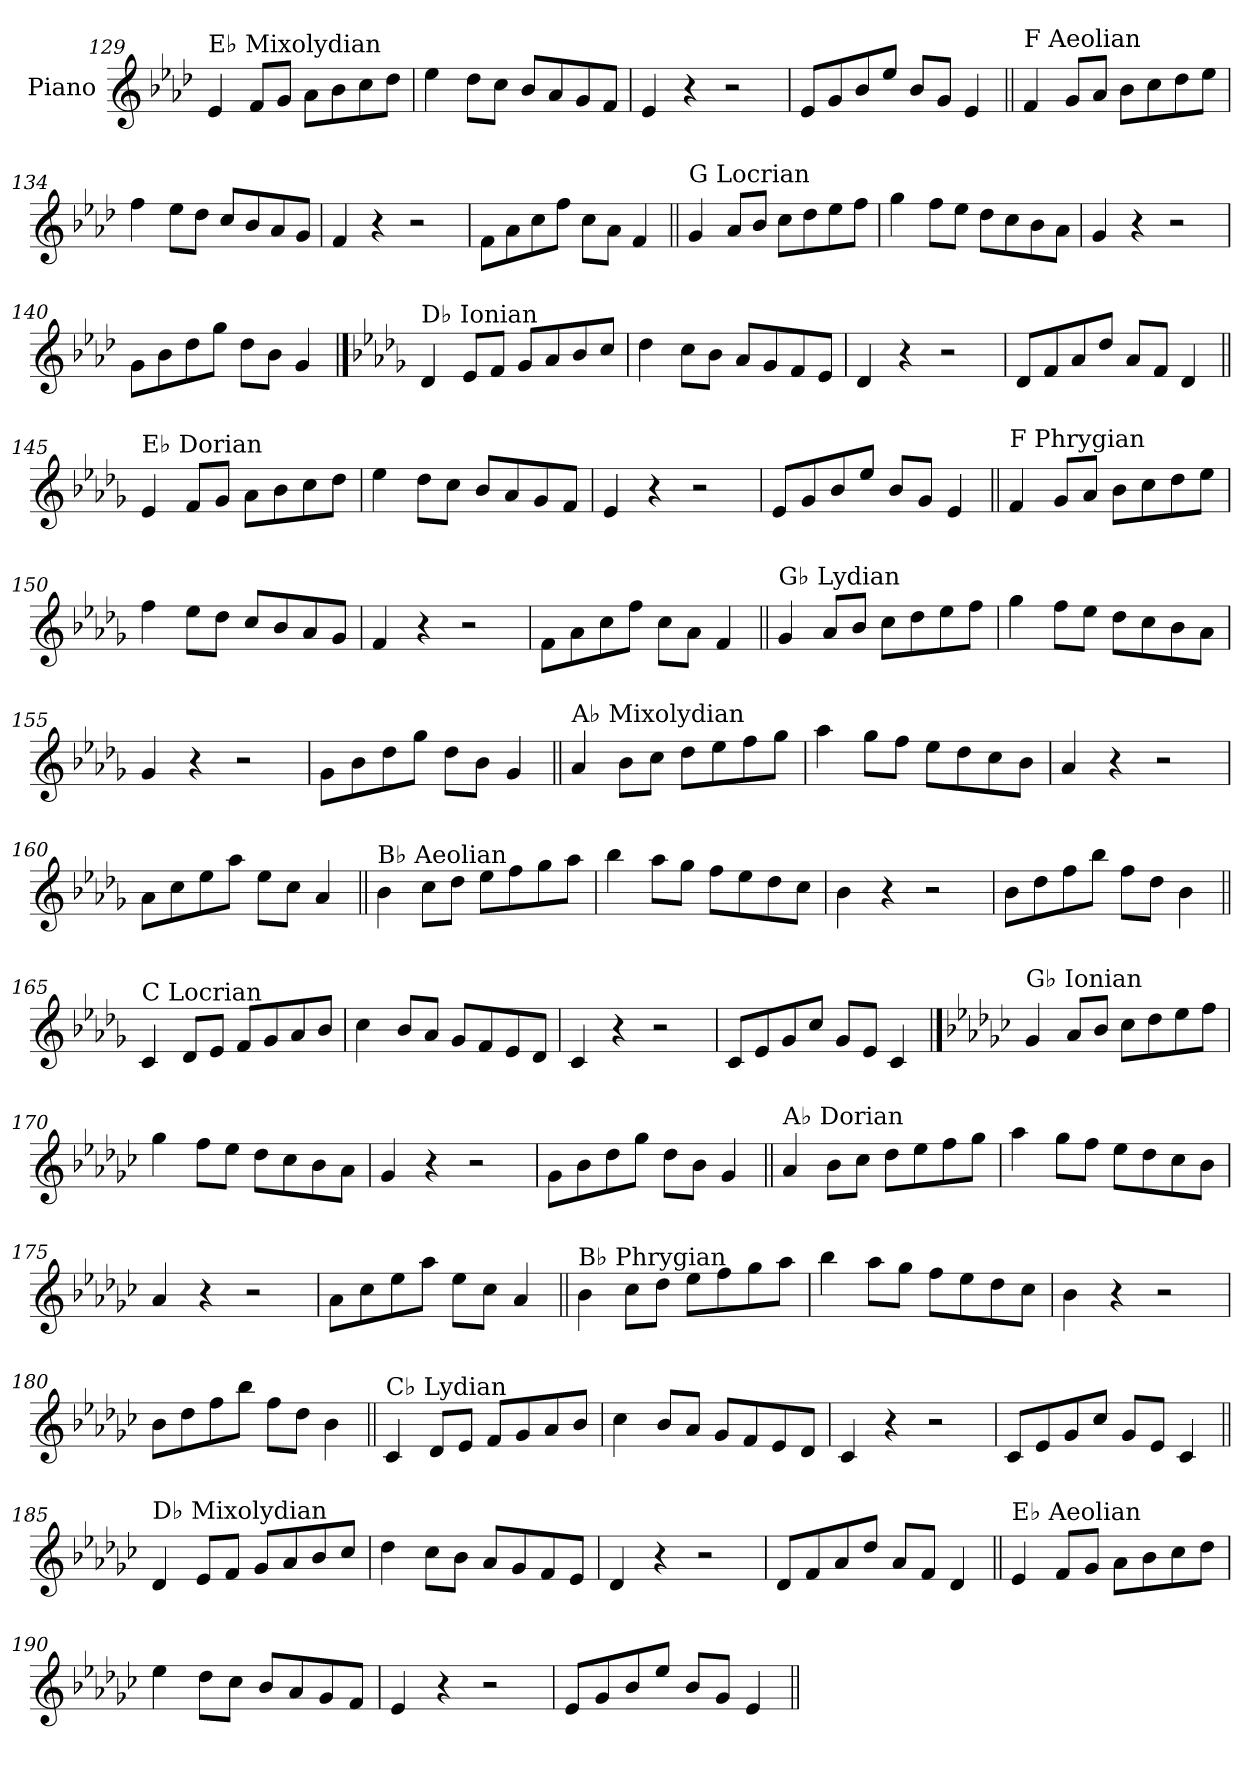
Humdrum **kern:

**kern
*part1
*staff1
*I"Piano
*I'Pno.
!!LO:LB:g=z
*clefG2
*k[b-e-a-d-]
=129
!LO:TX:a:t=E♭ Mixolydian
4e-/
8f/L
8g/J
8a-\L
8b-\
8cc\
8dd-\J
=130
4ee-\
8dd-\L
8cc\J
8b-/L
8a-/
8g/
8f/J
=131
4e-/
4r
2r
=132
8e-/L
8g/
8b-/
8ee-/J
8b-/L
8g/J
4e-/
!!LO:LB:g=z
=133||
!LO:TX:a:t=F Aeolian
4f/
8g/L
8a-/J
8b-\L
8cc\
8dd-\
8ee-\J
=134
4ff\
8ee-\L
8dd-\J
8cc/L
8b-/
8a-/
8g/J
=135
4f/
4r
2r
=136
8f\L
8a-\
8cc\
8ff\J
8cc\L
8a-\J
4f/
!!LO:LB:g=z
=137||
!LO:TX:a:t=G Locrian
4g/
8a-/L
8b-/J
8cc\L
8dd-\
8ee-\
8ff\J
=138
4gg\
8ff\L
8ee-\J
8dd-\L
8cc\
8b-\
8a-\J
=139
4g/
4r
2r
=140
8g\L
8b-\
8dd-\
8gg\J
8dd-\L
8b-\J
4g/
!!LO:PB:g=z
==141
*k[b-e-a-d-g-]
!LO:TX:a:t=D♭ Ionian
4d-/
8e-/L
8f/J
8g-/L
8a-/
8b-/
8cc/J
=142
4dd-\
8cc\L
8b-\J
8a-/L
8g-/
8f/
8e-/J
=143
4d-/
4r
2r
=144
8d-/L
8f/
8a-/
8dd-/J
8a-/L
8f/J
4d-/
!!LO:LB:g=z
=145||
!LO:TX:a:t=E♭ Dorian
4e-/
8f/L
8g-/J
8a-\L
8b-\
8cc\
8dd-\J
=146
4ee-\
8dd-\L
8cc\J
8b-/L
8a-/
8g-/
8f/J
=147
4e-/
4r
2r
=148
8e-/L
8g-/
8b-/
8ee-/J
8b-/L
8g-/J
4e-/
!!LO:LB:g=z
=149||
!LO:TX:a:t=F Phrygian
4f/
8g-/L
8a-/J
8b-\L
8cc\
8dd-\
8ee-\J
=150
4ff\
8ee-\L
8dd-\J
8cc/L
8b-/
8a-/
8g-/J
=151
4f/
4r
2r
=152
8f\L
8a-\
8cc\
8ff\J
8cc\L
8a-\J
4f/
!!LO:LB:g=z
=153||
!LO:TX:a:t=G♭ Lydian
4g-/
8a-/L
8b-/J
8cc\L
8dd-\
8ee-\
8ff\J
=154
4gg-\
8ff\L
8ee-\J
8dd-\L
8cc\
8b-\
8a-\J
=155
4g-/
4r
2r
=156
8g-\L
8b-\
8dd-\
8gg-\J
8dd-\L
8b-\J
4g-/
!!LO:LB:g=z
=157||
!LO:TX:a:t=A♭ Mixolydian
4a-/
8b-\L
8cc\J
8dd-\L
8ee-\
8ff\
8gg-\J
=158
4aa-\
8gg-\L
8ff\J
8ee-\L
8dd-\
8cc\
8b-\J
=159
4a-/
4r
2r
=160
8a-\L
8cc\
8ee-\
8aa-\J
8ee-\L
8cc\J
4a-/
!!LO:LB:g=z
=161||
!LO:TX:a:t=B♭ Aeolian
4b-\
8cc\L
8dd-\J
8ee-\L
8ff\
8gg-\
8aa-\J
=162
4bb-\
8aa-\L
8gg-\J
8ff\L
8ee-\
8dd-\
8cc\J
=163
4b-\
4r
2r
=164
8b-\L
8dd-\
8ff\
8bb-\J
8ff\L
8dd-\J
4b-\
!!LO:LB:g=z
=165||
!LO:TX:a:t=C Locrian
4c/
8d-/L
8e-/J
8f/L
8g-/
8a-/
8b-/J
=166
4cc\
8b-/L
8a-/J
8g-/L
8f/
8e-/
8d-/J
=167
4c/
4r
2r
=168
8c/L
8e-/
8g-/
8cc/J
8g-/L
8e-/J
4c/
!!LO:PB:g=z
==169
*k[b-e-a-d-g-c-]
!LO:TX:a:t=G♭ Ionian
4g-/
8a-/L
8b-/J
8cc-\L
8dd-\
8ee-\
8ff\J
=170
4gg-\
8ff\L
8ee-\J
8dd-\L
8cc-\
8b-\
8a-\J
=171
4g-/
4r
2r
=172
8g-\L
8b-\
8dd-\
8gg-\J
8dd-\L
8b-\J
4g-/
!!LO:LB:g=z
=173||
!LO:TX:a:t=A♭ Dorian
4a-/
8b-\L
8cc-\J
8dd-\L
8ee-\
8ff\
8gg-\J
=174
4aa-\
8gg-\L
8ff\J
8ee-\L
8dd-\
8cc-\
8b-\J
=175
4a-/
4r
2r
=176
8a-\L
8cc-\
8ee-\
8aa-\J
8ee-\L
8cc-\J
4a-/
!!LO:LB:g=z
=177||
!LO:TX:a:t=B♭ Phrygian
4b-\
8cc-\L
8dd-\J
8ee-\L
8ff\
8gg-\
8aa-\J
=178
4bb-\
8aa-\L
8gg-\J
8ff\L
8ee-\
8dd-\
8cc-\J
=179
4b-\
4r
2r
=180
8b-\L
8dd-\
8ff\
8bb-\J
8ff\L
8dd-\J
4b-\
!!LO:LB:g=z
=181||
!LO:TX:a:t=C♭ Lydian
4c-/
8d-/L
8e-/J
8f/L
8g-/
8a-/
8b-/J
=182
4cc-\
8b-/L
8a-/J
8g-/L
8f/
8e-/
8d-/J
=183
4c-/
4r
2r
=184
8c-/L
8e-/
8g-/
8cc-/J
8g-/L
8e-/J
4c-/
!!LO:LB:g=z
=185||
!LO:TX:a:t=D♭ Mixolydian
4d-/
8e-/L
8f/J
8g-/L
8a-/
8b-/
8cc-/J
=186
4dd-\
8cc-\L
8b-\J
8a-/L
8g-/
8f/
8e-/J
=187
4d-/
4r
2r
=188
8d-/L
8f/
8a-/
8dd-/J
8a-/L
8f/J
4d-/
!!LO:LB:g=z
=189||
!LO:TX:a:t=E♭ Aeolian
4e-/
8f/L
8g-/J
8a-\L
8b-\
8cc-\
8dd-\J
=190
4ee-\
8dd-\L
8cc-\J
8b-/L
8a-/
8g-/
8f/J
=191
4e-/
4r
2r
=192
8e-/L
8g-/
8b-/
8ee-/J
8b-/L
8g-/J
4e-/
=||
*-
